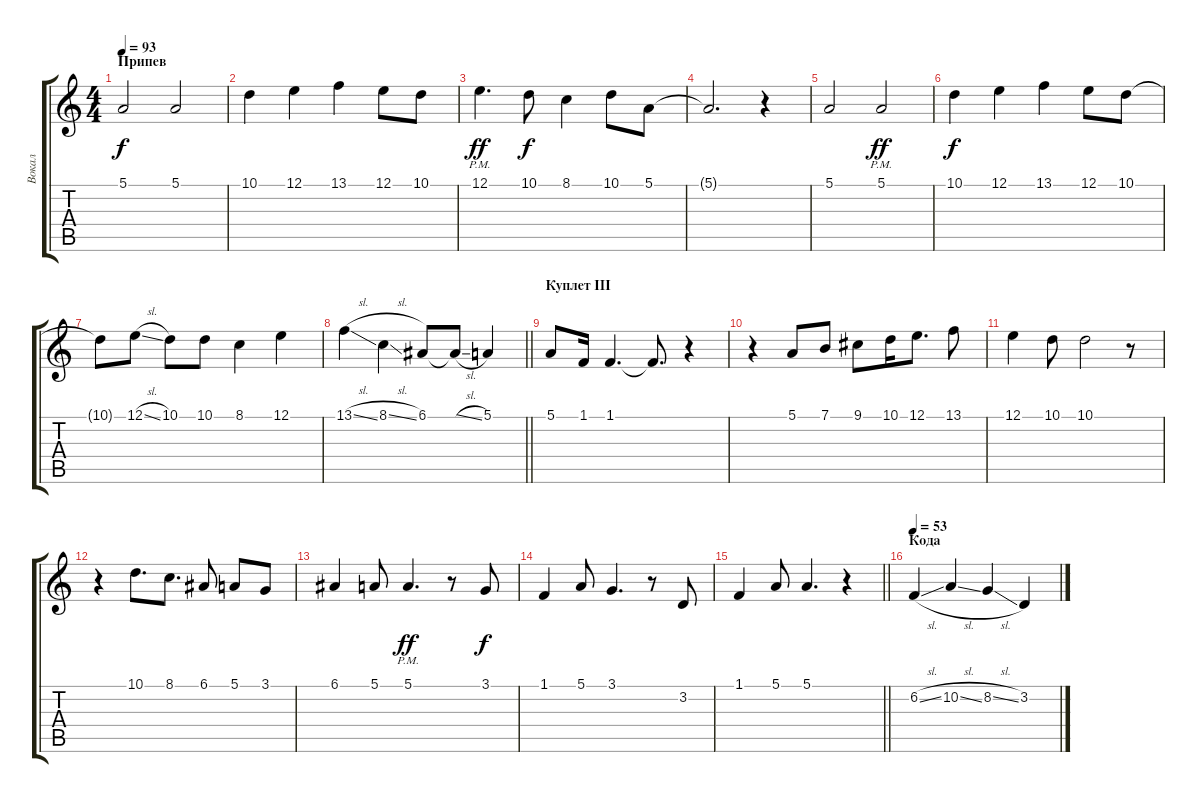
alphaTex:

\track ("Вокал" "Вокал") {instrument viola}
\staff {score tabs}
\tuning (E4 B3 G3 D3 A2 E2) {hide}
\ts (4 4)
\section ("" "Припев")
\tempo 93
\clef g2
\ks c
5.1.2{dy f} 5.1.2 |
10.1.4 12.1.4 13.1.4 12.1.8 10.1.8 |
12.1{pm}.4{d dy ff} 10.1.8{dy f} 8.1.4 10.1.8 5.1.8 |
5.1{t}.2{d} r.4 |
5.1.2 5.1{pm}.2{dy ff} |
10.1.4{dy f} 12.1.4 13.1.4 12.1.8 10.1.8 |
10.1{t}.8 12.1{sl}.8 10.1.8 10.1.8 8.1.4 12.1.4 |
\barLineRight lightlight
13.1{sl}.4 8.1{sl}.4 6.1.8 6.1{sl t}.8 5.1.4 |
\section ("" "Куплет III")
5.1.8 1.1.16 1.1.4{d} 1.1{t}.8{d} r.4 |
r.4 5.1.8 7.1.8 9.1.8 10.1.16 12.1.8{d} 13.1.8 |
12.1.4 10.1.8 10.1.2 r.8 |
r.4 10.1.8{d} 8.1.8{d} 6.1.8 5.1.8 3.1.8 |
6.1.4 5.1.8 5.1{pm}.4{d dy ff} r.8 3.1.8{dy f} |
1.1.4 5.1.8 3.1.4{d} r.8 3.2.8 |
\barLineRight lightlight
1.1.4 5.1.8 5.1.4{d} r.4 |
\section ("" "Кода")
\tempo 53
6.2{sl}.4 10.2{sl}.4 8.2{sl}.4 3.2{sl}.4
